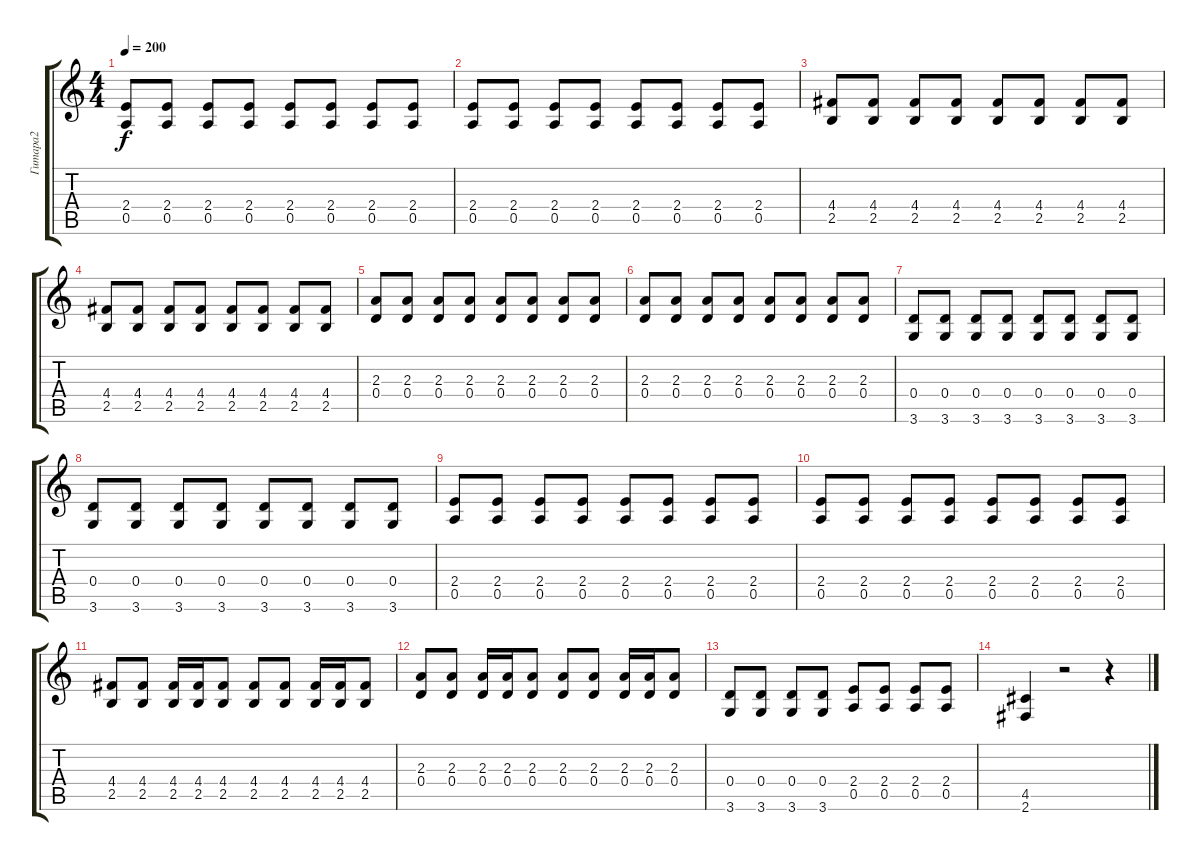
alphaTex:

\track ("Гитара2" "Гитара2") {instrument distortionguitar}
\staff {score tabs}
\tuning (E4 B3 G3 D3 A2 E2) {hide}
\ts (4 4)
\tempo 200
\clef g2
\ks c
(2.4 0.5).8{dy f} (2.4 0.5).8 (2.4 0.5).8 (2.4 0.5).8 (2.4 0.5).8 (2.4 0.5).8 (2.4 0.5).8 (2.4 0.5).8 |
(2.4 0.5).8 (2.4 0.5).8 (2.4 0.5).8 (2.4 0.5).8 (2.4 0.5).8 (2.4 0.5).8 (2.4 0.5).8 (2.4 0.5).8 |
(4.4 2.5).8 (4.4 2.5).8 (4.4 2.5).8 (4.4 2.5).8 (4.4 2.5).8 (4.4 2.5).8 (4.4 2.5).8 (4.4 2.5).8 |
(4.4 2.5).8 (4.4 2.5).8 (4.4 2.5).8 (4.4 2.5).8 (4.4 2.5).8 (4.4 2.5).8 (4.4 2.5).8 (4.4 2.5).8 |
(2.3 0.4).8 (2.3 0.4).8 (2.3 0.4).8 (2.3 0.4).8 (2.3 0.4).8 (2.3 0.4).8 (2.3 0.4).8 (2.3 0.4).8 |
(2.3 0.4).8 (2.3 0.4).8 (2.3 0.4).8 (2.3 0.4).8 (2.3 0.4).8 (2.3 0.4).8 (2.3 0.4).8 (2.3 0.4).8 |
(0.4 3.6).8 (0.4 3.6).8 (0.4 3.6).8 (0.4 3.6).8 (0.4 3.6).8 (0.4 3.6).8 (0.4 3.6).8 (0.4 3.6).8 |
(0.4 3.6).8 (0.4 3.6).8 (0.4 3.6).8 (0.4 3.6).8 (0.4 3.6).8 (0.4 3.6).8 (0.4 3.6).8 (0.4 3.6).8 |
(2.4 0.5).8 (2.4 0.5).8 (2.4 0.5).8 (2.4 0.5).8 (2.4 0.5).8 (2.4 0.5).8 (2.4 0.5).8 (2.4 0.5).8 |
(2.4 0.5).8 (2.4 0.5).8 (2.4 0.5).8 (2.4 0.5).8 (2.4 0.5).8 (2.4 0.5).8 (2.4 0.5).8 (2.4 0.5).8 |
(4.4 2.5).8 (4.4 2.5).8 (4.4 2.5).16 (4.4 2.5).16 (4.4 2.5).8 (4.4 2.5).8 (4.4 2.5).8 (4.4 2.5).16 (4.4 2.5).16 (4.4 2.5).8 |
(2.3 0.4).8 (2.3 0.4).8 (2.3 0.4).16 (2.3 0.4).16 (2.3 0.4).8 (2.3 0.4).8 (2.3 0.4).8 (2.3 0.4).16 (2.3 0.4).16 (2.3 0.4).8 |
(0.4 3.6).8 (0.4 3.6).8 (0.4 3.6).8 (0.4 3.6).8 (2.4 0.5).8 (2.4 0.5).8 (2.4 0.5).8 (2.4 0.5).8 |
(4.5 2.6).4 r.2 r.4
